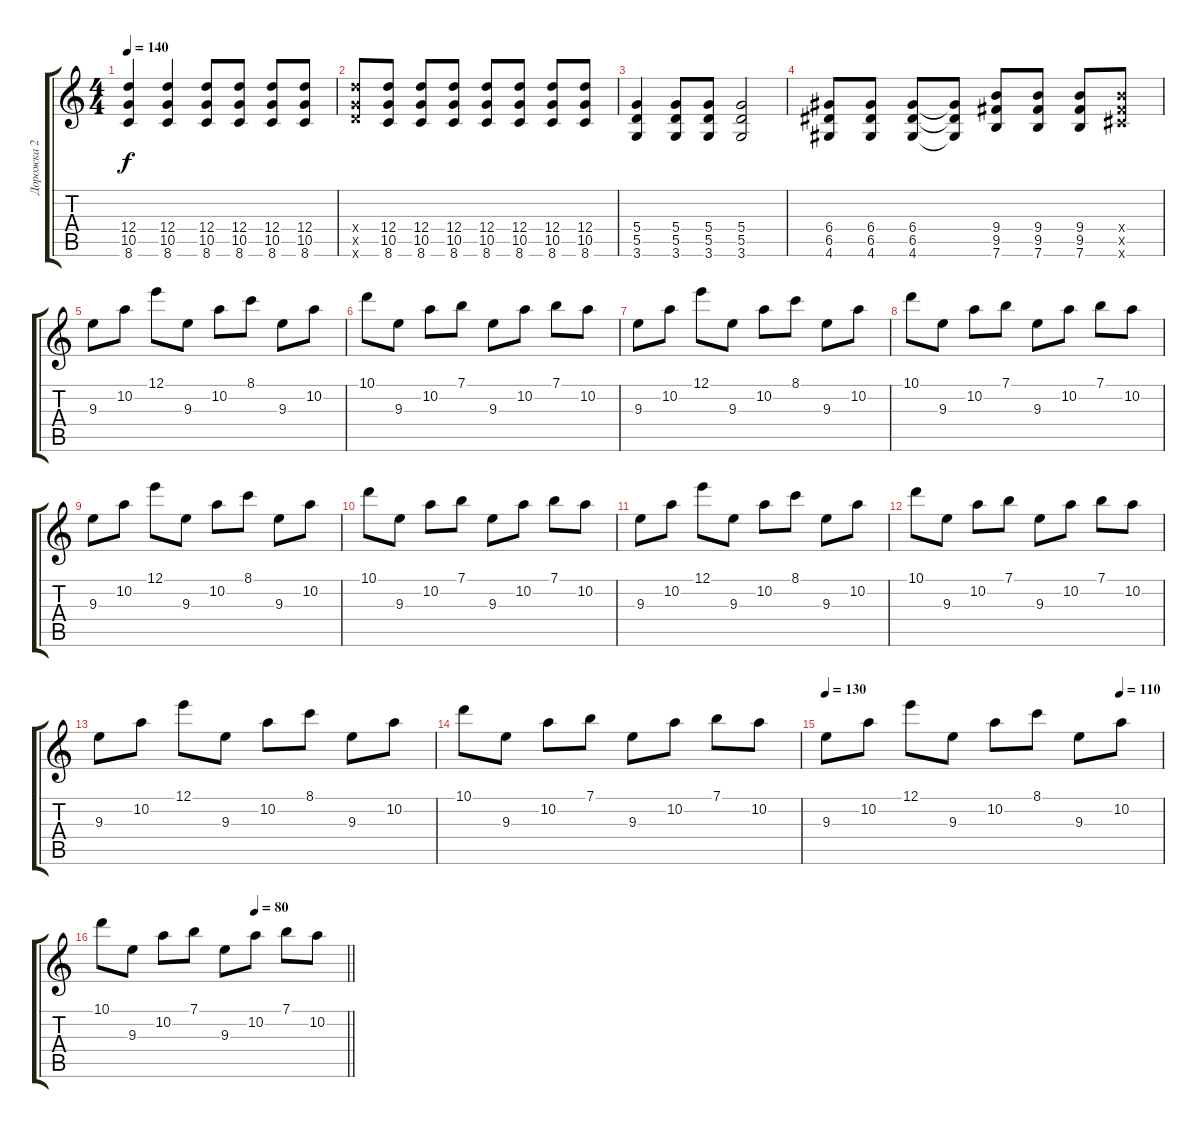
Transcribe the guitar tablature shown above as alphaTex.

\track ("Дорожка 2" "Дорожка 2") {instrument electricguitarjazz}
\staff {score tabs}
\tuning (E4 B3 G3 D3 A2 E2) {hide}
\ts (4 4)
\tempo 140
\clef g2
\ks c
(12.4 10.5 8.6).4{dy f} (12.4 10.5 8.6).4 (12.4 10.5 8.6).8 (12.4 10.5 8.6).8 (12.4 10.5 8.6).8 (12.4 10.5 8.6).8 |
(12.4{x} 10.5{x} 10.6{x}).8 (12.4 10.5 8.6).8 (12.4 10.5 8.6).8 (12.4 10.5 8.6).8 (12.4 10.5 8.6).8 (12.4 10.5 8.6).8 (12.4 10.5 8.6).8 (12.4 10.5 8.6).8 |
(5.4 5.5 3.6).4 (5.4 5.5 3.6).8 (5.4 5.5 3.6).8 (5.4 5.5 3.6).2 |
(6.4 6.5 4.6).8 (6.4 6.5 4.6).8 (6.4 6.5 4.6).8 (6.4{t} 6.5{t} 4.6{t}).8 (9.4 9.5 7.6).8 (9.4 9.5 7.6).8 (9.4 9.5 7.6).8 (9.4{x} 9.5{x} 9.6{x}).8 |
9.3.8 10.2.8 12.1.8 9.3.8 10.2.8 8.1.8 9.3.8 10.2.8 |
10.1.8 9.3.8 10.2.8 7.1.8 9.3.8 10.2.8 7.1.8 10.2.8 |
9.3.8 10.2.8 12.1.8 9.3.8 10.2.8 8.1.8 9.3.8 10.2.8 |
10.1.8 9.3.8 10.2.8 7.1.8 9.3.8 10.2.8 7.1.8 10.2.8 |
9.3.8 10.2.8 12.1.8 9.3.8 10.2.8 8.1.8 9.3.8 10.2.8 |
10.1.8 9.3.8 10.2.8 7.1.8 9.3.8 10.2.8 7.1.8 10.2.8 |
9.3.8 10.2.8 12.1.8 9.3.8 10.2.8 8.1.8 9.3.8 10.2.8 |
10.1.8 9.3.8 10.2.8 7.1.8 9.3.8 10.2.8 7.1.8 10.2.8 |
9.3.8 10.2.8 12.1.8 9.3.8 10.2.8 8.1.8 9.3.8 10.2.8 |
10.1.8 9.3.8 10.2.8 7.1.8 9.3.8 10.2.8 7.1.8 10.2.8 |
\tempo 130
\tempo (110 0.875)
9.3.8 10.2.8 12.1.8 9.3.8 10.2.8 8.1.8 9.3.8 10.2.8 |
\tempo (80 0.625)
\barLineRight lightlight
10.1.8 9.3.8 10.2.8 7.1.8 9.3.8 10.2.8 7.1.8 10.2.8
